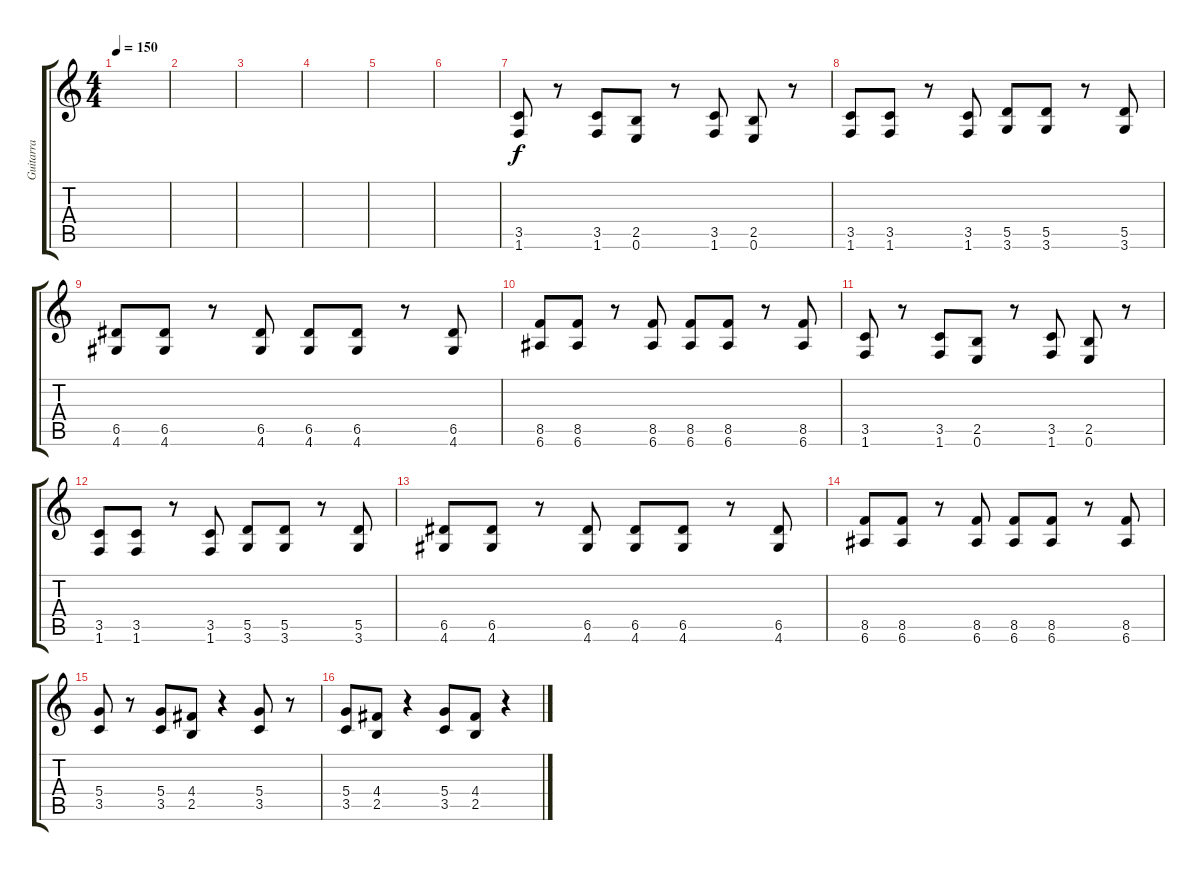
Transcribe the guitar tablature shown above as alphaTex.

\track ("Guitarra" "Guitarra") {instrument overdrivenguitar}
\staff {score tabs}
\tuning (E4 B3 G3 D3 A2 E2) {hide}
\ts (4 4)
\tempo 150
\clef g2
\ks c
|
|
|
|
|
|
(3.5 1.6).8 r.8 (3.5 1.6).8 (2.5 0.6).8 r.8 (3.5 1.6).8 (2.5 0.6).8 r.8 |
(3.5 1.6).8 (3.5 1.6).8 r.8 (3.5 1.6).8 (5.5 3.6).8 (5.5 3.6).8 r.8 (5.5 3.6).8 |
(6.5 4.6).8 (6.5 4.6).8 r.8 (6.5 4.6).8 (6.5 4.6).8 (6.5 4.6).8 r.8 (6.5 4.6).8 |
(8.5 6.6).8 (8.5 6.6).8 r.8 (8.5 6.6).8 (8.5 6.6).8 (8.5 6.6).8 r.8 (8.5 6.6).8 |
(3.5 1.6).8 r.8 (3.5 1.6).8 (2.5 0.6).8 r.8 (3.5 1.6).8 (2.5 0.6).8 r.8 |
(3.5 1.6).8 (3.5 1.6).8 r.8 (3.5 1.6).8 (5.5 3.6).8 (5.5 3.6).8 r.8 (5.5 3.6).8 |
(6.5 4.6).8 (6.5 4.6).8 r.8 (6.5 4.6).8 (6.5 4.6).8 (6.5 4.6).8 r.8 (6.5 4.6).8 |
(8.5 6.6).8 (8.5 6.6).8 r.8 (8.5 6.6).8 (8.5 6.6).8 (8.5 6.6).8 r.8 (8.5 6.6).8 |
(5.4 3.5).8 r.8 (5.4 3.5).8 (4.4 2.5).8 r.4 (5.4 3.5).8 r.8 |
(5.4 3.5).8 (4.4 2.5).8 r.4 (5.4 3.5).8 (4.4 2.5).8 r.4
